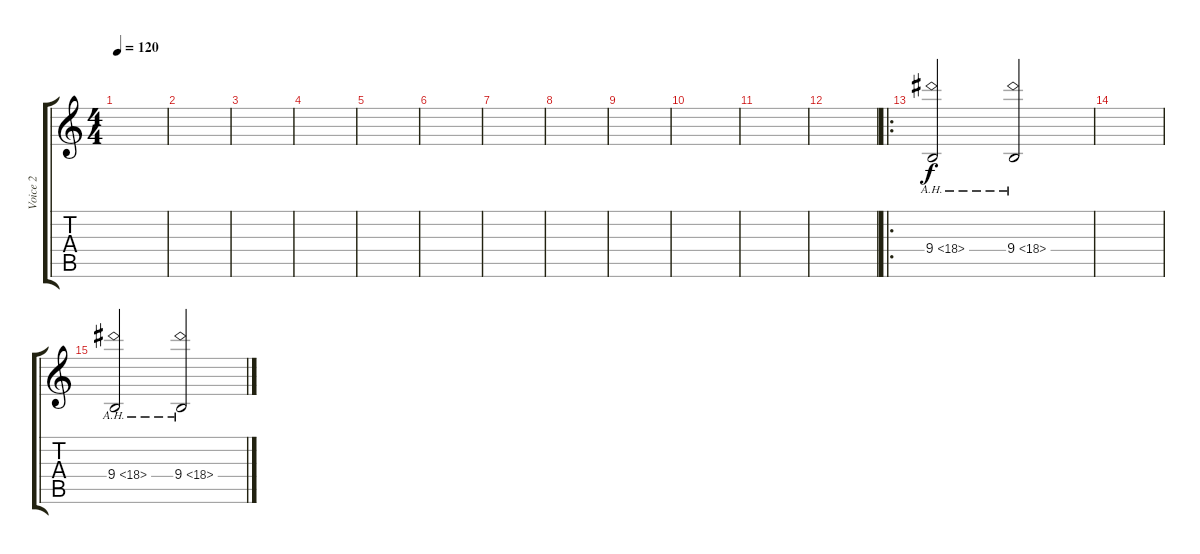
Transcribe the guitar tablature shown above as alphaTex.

\track ("Voice 2" "Voice 2") {instrument synthbrass1}
\staff {score tabs}
\tuning (E4 B3 G3 D3 A2 E2) {hide}
\ts (4 4)
\tempo 120
\clef g2
\ks c
|
|
|
|
|
|
|
|
|
|
|
|
\ro
9.4{ah 9}.2 9.4{ah 9}.2 |
|
9.4{ah 9}.2 9.4{ah 9}.2
